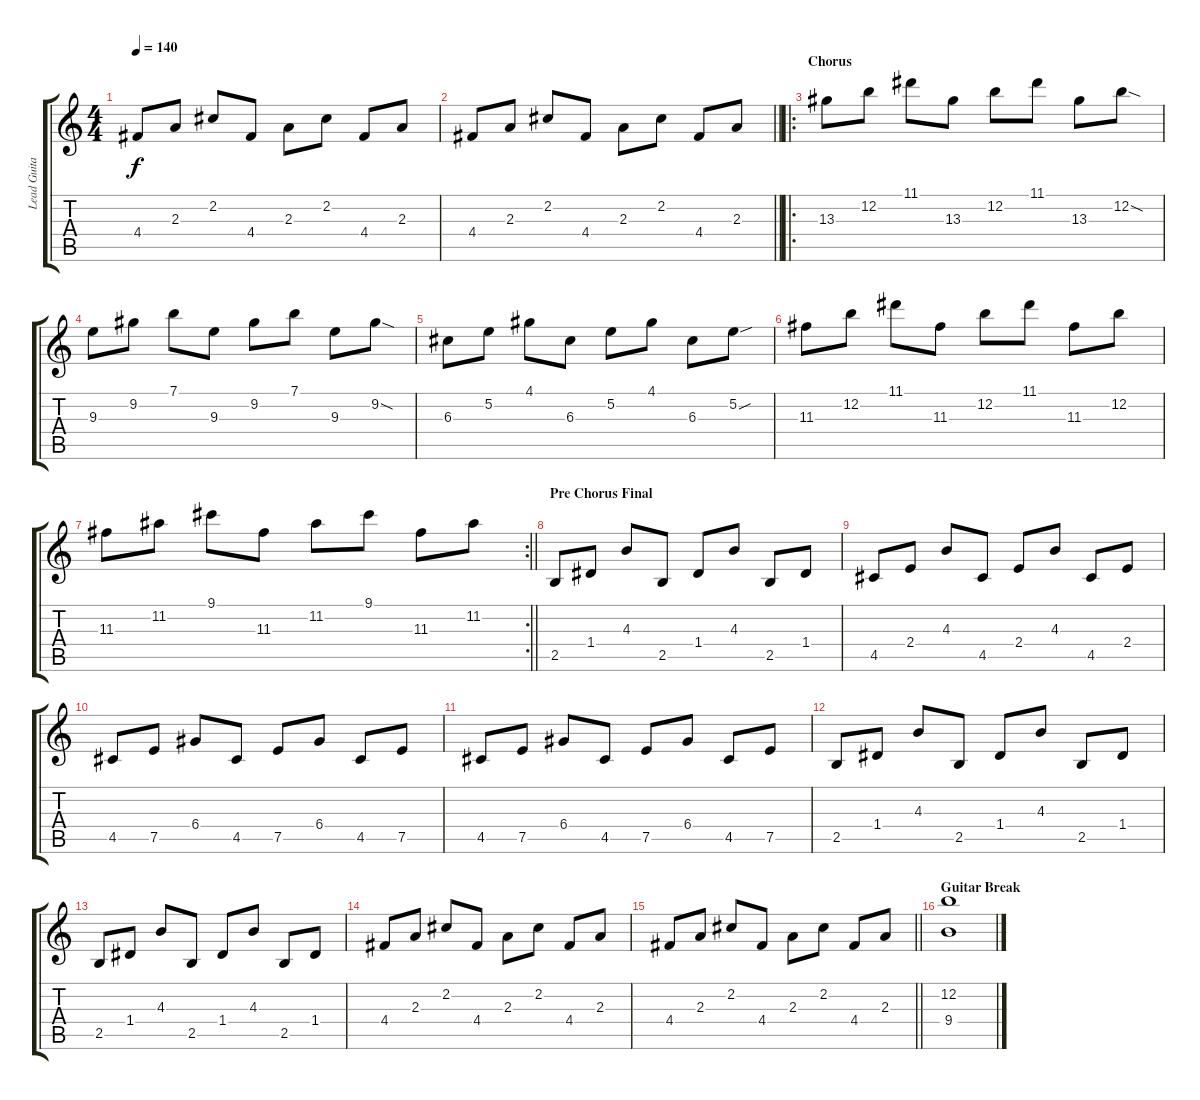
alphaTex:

\track ("Lead Guitar" "Lead Guita") {instrument overdrivenguitar}
\staff {score tabs}
\tuning (E4 B3 G3 D3 A2 E2) {hide}
\ts (4 4)
\tempo 140
\clef g2
\ks c
4.4.8{dy f} 2.3.8 2.2.8 4.4.8 2.3.8 2.2.8 4.4.8 2.3.8 |
\barLineRight lightlight
4.4.8 2.3.8 2.2.8 4.4.8 2.3.8 2.2.8 4.4.8 2.3.8 |
\ro
\section ("" "Chorus")
13.3.8 12.2.8 11.1.8 13.3.8 12.2.8 11.1.8 13.3.8 12.2{sod}.8 |
9.3.8 9.2.8 7.1.8 9.3.8 9.2.8 7.1.8 9.3.8 9.2{sod}.8 |
6.3.8 5.2.8 4.1.8 6.3.8 5.2.8 4.1.8 6.3.8 5.2{sou}.8 |
11.3.8 12.2.8 11.1.8 11.3.8 12.2.8 11.1.8 11.3.8 12.2.8 |
\rc 2
\barLineRight lightlight
11.3.8 11.2.8 9.1.8 11.3.8 11.2.8 9.1.8 11.3.8 11.2.8 |
\section ("" "Pre Chorus Final")
2.5.8 1.4.8 4.3.8 2.5.8 1.4.8 4.3.8 2.5.8 1.4.8 |
4.5.8 2.4.8 4.3.8 4.5.8 2.4.8 4.3.8 4.5.8 2.4.8 |
4.5.8 7.5.8 6.4.8 4.5.8 7.5.8 6.4.8 4.5.8 7.5.8 |
4.5.8 7.5.8 6.4.8 4.5.8 7.5.8 6.4.8 4.5.8 7.5.8 |
2.5.8 1.4.8 4.3.8 2.5.8 1.4.8 4.3.8 2.5.8 1.4.8 |
2.5.8 1.4.8 4.3.8 2.5.8 1.4.8 4.3.8 2.5.8 1.4.8 |
4.4.8 2.3.8 2.2.8 4.4.8 2.3.8 2.2.8 4.4.8 2.3.8 |
\barLineRight lightlight
4.4.8 2.3.8 2.2.8 4.4.8 2.3.8 2.2.8 4.4.8 2.3.8 |
\section ("" "Guitar Break")
(12.2 9.4).1
